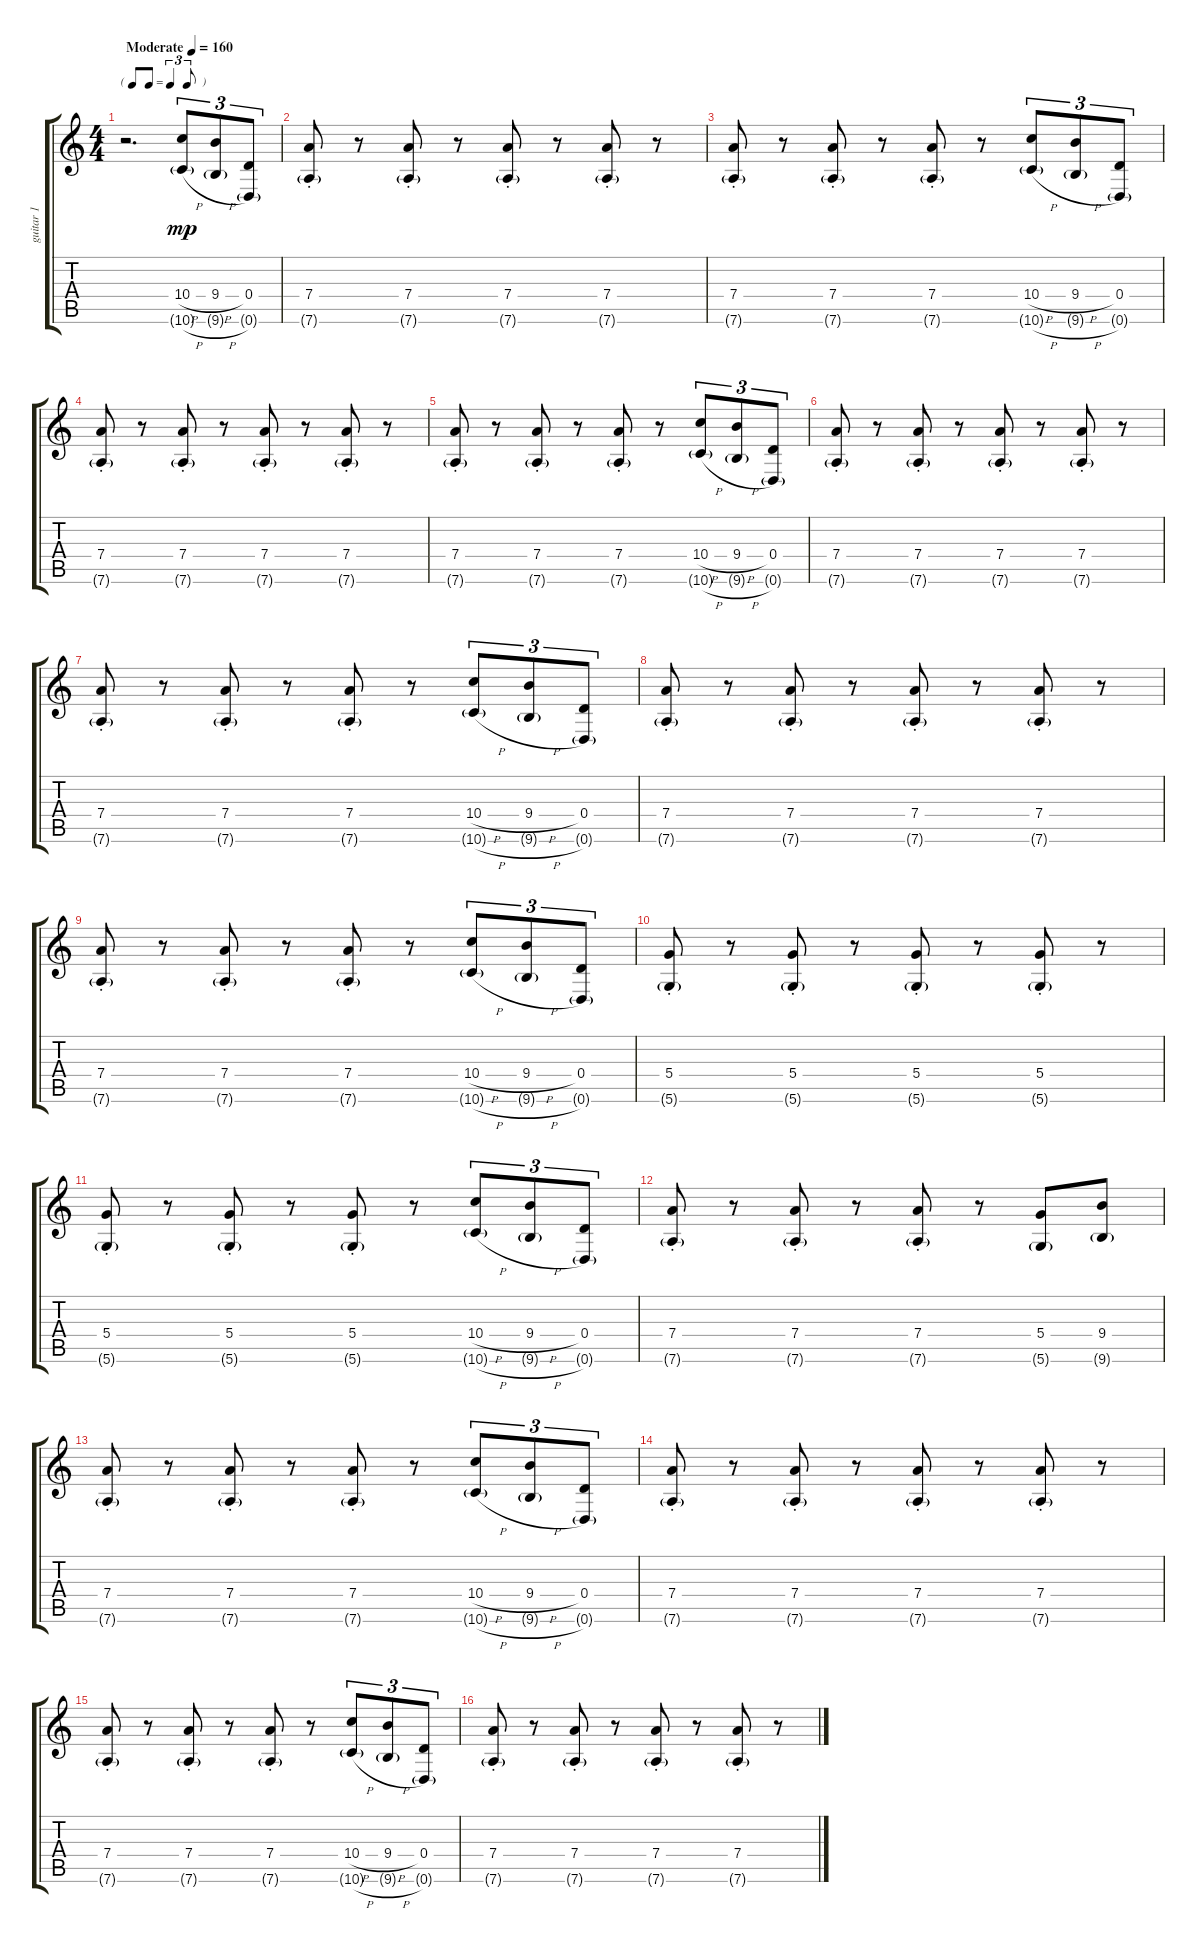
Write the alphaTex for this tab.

\track ("guitar 1" "guitar 1") {instrument overdrivenguitar}
\staff {score tabs}
\tuning (E4 B3 G3 D3 A2 D2) {hide}
\ts (4 4)
\tf triplet8th
\tempo (160 "Moderate")
\clef g2
\ks c
r.2{d dy mp instrument overdrivenguitar} (10.4{h} 10.6{h g}).8{tu (3 2)} (9.4{h} 9.6{h g}).8{tu (3 2)} (0.4 0.6{g}).8{tu (3 2)} |
(7.4{st} 7.6{g st}).8 r.8 (7.4{st} 7.6{g st}).8 r.8 (7.4{st} 7.6{g}).8 r.8 (7.4{st} 7.6{g st}).8 r.8 |
(7.4{st} 7.6{g st}).8 r.8 (7.4{st} 7.6{g st}).8 r.8 (7.4{st} 7.6{g}).8 r.8 (10.4{h} 10.6{h g}).8{tu (3 2)} (9.4{h} 9.6{h g}).8{tu (3 2)} (0.4 0.6{g}).8{tu (3 2)} |
(7.4{st} 7.6{g st}).8 r.8 (7.4{st} 7.6{g st}).8 r.8 (7.4{st} 7.6{g}).8 r.8 (7.4{st} 7.6{g st}).8 r.8 |
(7.4{st} 7.6{g st}).8 r.8 (7.4{st} 7.6{g st}).8 r.8 (7.4{st} 7.6{g}).8 r.8 (10.4{h} 10.6{h g}).8{tu (3 2)} (9.4{h} 9.6{h g}).8{tu (3 2)} (0.4 0.6{g}).8{tu (3 2)} |
(7.4{st} 7.6{g st}).8 r.8 (7.4{st} 7.6{g st}).8 r.8 (7.4{st} 7.6{g}).8 r.8 (7.4{st} 7.6{g st}).8 r.8 |
(7.4{st} 7.6{g st}).8 r.8 (7.4{st} 7.6{g st}).8 r.8 (7.4{st} 7.6{g}).8 r.8 (10.4{h} 10.6{h g}).8{tu (3 2)} (9.4{h} 9.6{h g}).8{tu (3 2)} (0.4 0.6{g}).8{tu (3 2)} |
(7.4{st} 7.6{g st}).8 r.8 (7.4{st} 7.6{g st}).8 r.8 (7.4{st} 7.6{g}).8 r.8 (7.4{st} 7.6{g st}).8 r.8 |
(7.4{st} 7.6{g st}).8 r.8 (7.4{st} 7.6{g st}).8 r.8 (7.4{st} 7.6{g}).8 r.8 (10.4{h} 10.6{h g}).8{tu (3 2)} (9.4{h} 9.6{h g}).8{tu (3 2)} (0.4 0.6{g}).8{tu (3 2)} |
(5.4{st} 5.6{g st}).8 r.8 (5.4{st} 5.6{g st}).8 r.8 (5.4{st} 5.6{g}).8 r.8 (5.4{st} 5.6{g st}).8 r.8 |
(5.4{st} 5.6{g st}).8 r.8 (5.4{st} 5.6{g st}).8 r.8 (5.4{st} 5.6{g}).8 r.8 (10.4{h} 10.6{h g}).8{tu (3 2)} (9.4{h} 9.6{h g}).8{tu (3 2)} (0.4 0.6{g}).8{tu (3 2)} |
(7.4{st} 7.6{g st}).8 r.8 (7.4{st} 7.6{g st}).8 r.8 (7.4{st} 7.6{g}).8 r.8 (5.4 5.6{g}).8 (9.4 9.6{g}).8 |
(7.4{st} 7.6{g st}).8 r.8 (7.4{st} 7.6{g st}).8 r.8 (7.4{st} 7.6{g}).8 r.8 (10.4{h} 10.6{h g}).8{tu (3 2)} (9.4{h} 9.6{h g}).8{tu (3 2)} (0.4 0.6{g}).8{tu (3 2)} |
(7.4{st} 7.6{g st}).8 r.8 (7.4{st} 7.6{g st}).8 r.8 (7.4{st} 7.6{g}).8 r.8 (7.4{st} 7.6{g st}).8 r.8 |
(7.4{st} 7.6{g st}).8 r.8 (7.4{st} 7.6{g st}).8 r.8 (7.4{st} 7.6{g}).8 r.8 (10.4{h} 10.6{h g}).8{tu (3 2)} (9.4{h} 9.6{h g}).8{tu (3 2)} (0.4 0.6{g}).8{tu (3 2)} |
(7.4{st} 7.6{g st}).8 r.8 (7.4{st} 7.6{g st}).8 r.8 (7.4{st} 7.6{g}).8 r.8 (7.4{st} 7.6{g st}).8 r.8
